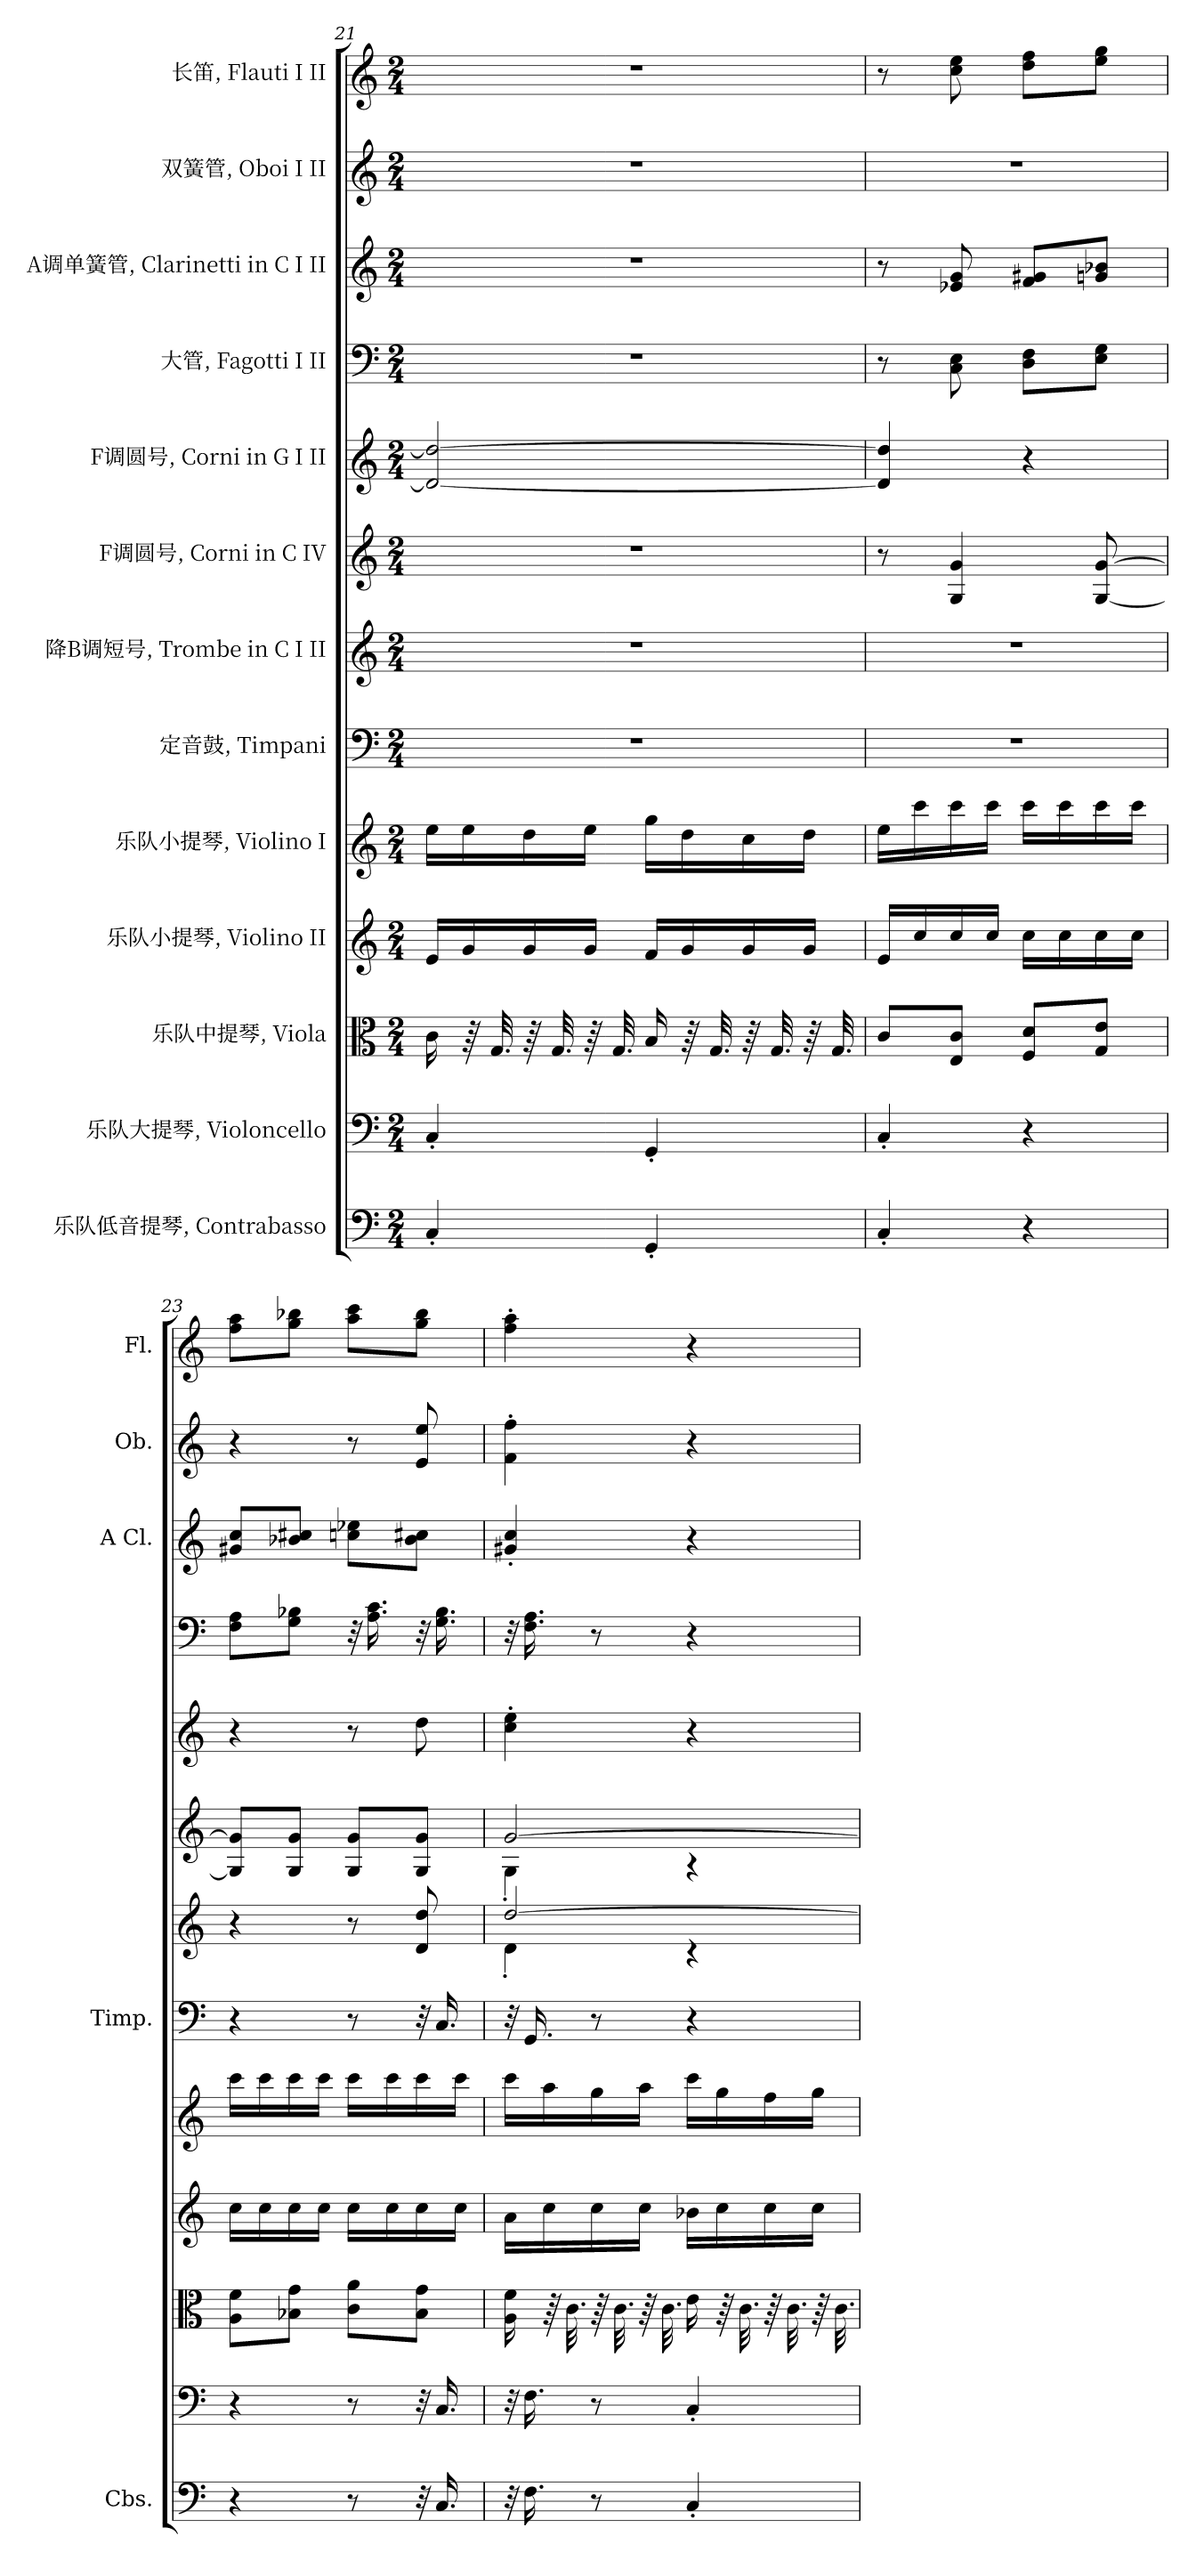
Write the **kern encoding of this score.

**kern	**kern	**kern	**kern	**kern	**kern	**kern	**kern	**kern	**kern	**kern	**kern	**kern
*part13	*part12	*part11	*part10	*part9	*part8	*part7	*part6	*part5	*part4	*part3	*part2	*part1
*staff13	*staff12	*staff11	*staff10	*staff9	*staff8	*staff7	*staff6	*staff5	*staff4	*staff3	*staff2	*staff1
*I"乐队低音提琴, Contrabasso	*I"乐队大提琴, Violoncello	*I"乐队中提琴, Viola	*I"乐队小提琴, Violino II	*I"乐队小提琴, Violino I	*I"定音鼓, Timpani	*I"降B调短号, Trombe in C I II	*I"F调圆号, Corni in C IV	*I"F调圆号, Corni in G I II	*I"大管, Fagotti I II	*I"A调单簧管, Clarinetti in C I II	*I"双簧管, Oboi I II	*I"长笛, Flauti I II
*I'Cbs.	*	*	*	*	*I'Timp.	*	*	*	*	*I'A Cl.	*I'Ob.	*I'Fl.
*clefF4	*clefF4	*clefC3	*clefG2	*clefG2	*clefF4	*clefG2	*clefG2	*clefG2	*clefF4	*clefG2	*clefG2	*clefG2
*ITrd7c12	*	*	*	*	*	*ITrd1c2	*ITrd4c7	*ITrd4c7	*	*ITrd2c3	*	*
*k[]	*k[]	*k[]	*k[]	*k[]	*k[]	*k[b-e-]	*k[b-]	*k[b-]	*k[]	*k[f#c#g#]	*k[]	*k[]
*M2/4	*M2/4	*M2/4	*M2/4	*M2/4	*M2/4	*M2/4	*M2/4	*M2/4	*M2/4	*M2/4	*M2/4	*M2/4
*MM125	*MM125	*MM125	*MM125	*MM125	*MM125	*MM125	*MM125	*MM125	*MM125	*MM125	*MM125	*MM125
=21	=21	=21	=21	=21	=21	=21	=21	=21	=21	=21	=21	=21
4CC'/	4C'/	16c\	16e/LL	16ee\LL	2r	2r	2r	2G/_ 2g/_	2r	2r	2r	2r
.	.	64r	16g/	16ee\	.	.	.	.	.	.	.	.
.	.	32.G/	.	.	.	.	.	.	.	.	.	.
.	.	64r	16g/	16dd\	.	.	.	.	.	.	.	.
.	.	32.G/	.	.	.	.	.	.	.	.	.	.
.	.	64r	16g/JJ	16ee\JJ	.	.	.	.	.	.	.	.
.	.	32.G/	.	.	.	.	.	.	.	.	.	.
4GGG'/	4GG'/	16B/	16f/LL	16gg\LL	.	.	.	.	.	.	.	.
.	.	64r	16g/	16dd\	.	.	.	.	.	.	.	.
.	.	32.G/	.	.	.	.	.	.	.	.	.	.
.	.	64r	16g/	16cc\	.	.	.	.	.	.	.	.
.	.	32.G/	.	.	.	.	.	.	.	.	.	.
.	.	64r	16g/JJ	16dd\JJ	.	.	.	.	.	.	.	.
.	.	32.G/	.	.	.	.	.	.	.	.	.	.
=22	=22	=22	=22	=22	=22	=22	=22	=22	=22	=22	=22	=22
*	*	*	*	*	*	*	*	*	*	*	*	*MM125
4CC'/	4C'/	8c/L	16e/LL	16ee\LL	2r	2r	8r	4G/] 4g/]	8r	8r	2r	8r
.	.	.	16cc/	16ccc\	.	.	.	.	.	.	.	.
.	.	8E/ 8c/J	16cc/	16ccc\	.	.	4C/ 4c/	.	8C\ 8E\	8cn/ 8e/	.	8cc\ 8ee\
.	.	.	16cc/JJ	16ccc\JJ	.	.	.	.	.	.	.	.
*	*	*	*	*	*	*	*	*	*	*	*	*MM135
4r	4r	8F/ 8d/L	16cc\LL	16ccc\LL	.	.	.	4r	8D\ 8F\L	8d/ 8e#X/L	.	8dd\ 8ff\L
.	.	.	16cc\	16ccc\	.	.	.	.	.	.	.	.
.	.	8G/ 8e/J	16cc\	16ccc\	.	.	[8C/ [8c/	.	8E\ 8G\J	8en/ 8gn/J	.	8ee\ 8gg\J
.	.	.	16cc\JJ	16ccc\JJ	.	.	.	.	.	.	.	.
!!LO:PB:g=z
=23	=23	=23	=23	=23	=23	=23	=23	=23	=23	=23	=23	=23
*	*	*	*	*	*	*	*	*	*	*	*	*MM125
4r	4r	8A\ 8f\L	16cc\LL	16ccc\LL	4r	4r	8C/] 8c/]L	4r	8F\ 8A\L	8e#X/ 8a/L	4r	8ff\ 8aa\L
.	.	.	16cc\	16ccc\	.	.	.	.	.	.	.	.
.	.	8B-X\ 8g\J	16cc\	16ccc\	.	.	8C/ 8c/J	.	8G\ 8B-X\J	8gn/ 8a#X/J	.	8gg\ 8bb-X\J
.	.	.	16cc\JJ	16ccc\JJ	.	.	.	.	.	.	.	.
*	*	*	*	*	*	*	*	*	*	*	*	*MM135
8r	8r	8c\ 8a\L	16cc\LL	16ccc\LL	8r	8r	8C/ 8c/L	8r	32r	8an\ 8ccn\L	8r	8aa\ 8ccc\L
.	.	.	.	.	.	.	.	.	16.A\ 16.c\	.	.	.
.	.	.	16cc\	16ccc\	.	.	.	.	.	.	.	.
32r	32r	8B-\ 8g\J	16cc\	16ccc\	32r	8c/ 8cc/	8C/ 8c/J	8g\	32r	8g\ 8a#X\J	8e/ 8ee/	8gg\ 8bb-\J
16.CC/	16.C/	.	.	.	16.C/	.	.	.	16.G\ 16.B-\	.	.	.
.	.	.	16cc\JJ	16ccc\JJ	.	.	.	.	.	.	.	.
=24	=24	=24	=24	=24	=24	=24	=24	=24	=24	=24	=24	=24
*	*	*	*	*	*	*	*	*	*	*	*	*MM125
*	*	*	*	*	*	*^	*^	*	*	*	*	*
32r	32r	16A\ 16f\	16a\LL	16ccc\LL	32r	[2cc/	4c'\	[2c/	4C'\	4f\' 4a\'	32r	4e#X/' 4a/'	4f\' 4ff\'	4ff\' 4aa\'
16.FF\	16.F\	.	.	.	16.GG/	.	.	.	.	.	16.F\ 16.A\	.	.	.
.	.	64r	16cc\	16aa\	.	.	.	.	.	.	.	.	.	.
.	.	32.c\	.	.	.	.	.	.	.	.	.	.	.	.
8r	8r	64r	16cc\	16gg\	8r	.	.	.	.	.	8r	.	.	.
.	.	32.c\	.	.	.	.	.	.	.	.	.	.	.	.
.	.	64r	16cc\JJ	16aa\JJ	.	.	.	.	.	.	.	.	.	.
.	.	32.c\	.	.	.	.	.	.	.	.	.	.	.	.
*	*	*	*	*	*	*	*	*	*	*	*	*	*	*MM135
4CC'/	4C'/	16e\	16b-X\LL	16ccc\LL	4r	.	4r	.	4r	4r	4r	4r	4r	4r
.	.	64r	16cc\	16gg\	.	.	.	.	.	.	.	.	.	.
.	.	32.c\	.	.	.	.	.	.	.	.	.	.	.	.
.	.	64r	16cc\	16ff\	.	.	.	.	.	.	.	.	.	.
.	.	32.c\	.	.	.	.	.	.	.	.	.	.	.	.
.	.	64r	16cc\JJ	16gg\JJ	.	.	.	.	.	.	.	.	.	.
.	.	32.c\	.	.	.	.	.	.	.	.	.	.	.	.
*	*	*	*	*	*	*v	*v	*	*	*	*	*	*	*
*	*	*	*	*	*	*	*v	*v	*	*	*	*	*
=	=	=	=	=	=	=	=	=	=	=	=	=
*-	*-	*-	*-	*-	*-	*-	*-	*-	*-	*-	*-	*-
